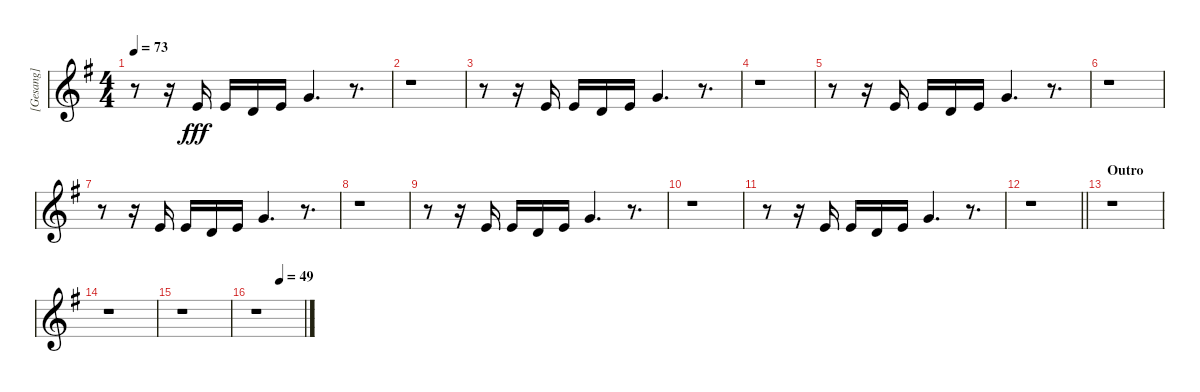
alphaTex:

\track ("[Gesang]" "[Gesang]") {instrument altosax}
\staff {score}
\tuning (E4 B3 G3 D3 A2 E2) {hide}
\ts (4 4)
\tempo 73
\clef g2
\ks eminor
r.8{dy fff} r.16 5.2.16 5.2.16 3.2.16 5.2.16 3.1.4{d} r.8{d} |
r.1 |
r.8 r.16 5.2.16 5.2.16 3.2.16 5.2.16 3.1.4{d} r.8{d} |
r.1 |
r.8 r.16 5.2.16 5.2.16 3.2.16 5.2.16 3.1.4{d} r.8{d} |
r.1 |
r.8 r.16 5.2.16 5.2.16 3.2.16 5.2.16 3.1.4{d} r.8{d} |
r.1 |
r.8 r.16 5.2.16 5.2.16 3.2.16 5.2.16 3.1.4{d} r.8{d} |
r.1 |
r.8 r.16 5.2.16 5.2.16 3.2.16 5.2.16 3.1.4{d} r.8{d} |
\barLineRight lightlight
r.1 |
\section ("" "Outro")
r.1 |
r.1 |
r.1 |
\tempo (49 0.5)
r.1
